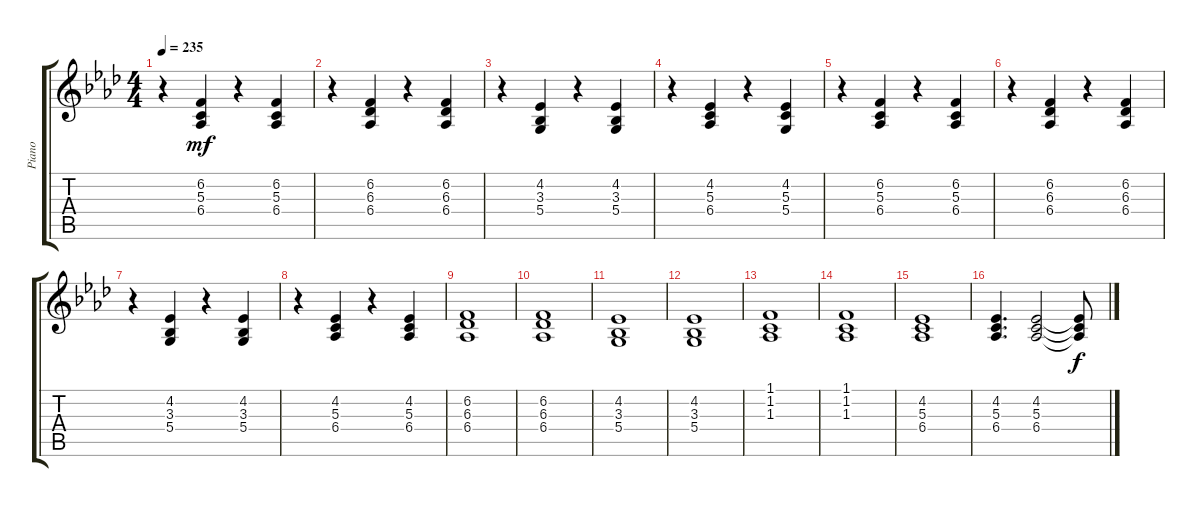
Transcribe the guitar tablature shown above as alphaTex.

\track ("Piano" "Piano") {instrument acousticgrandpiano}
\staff {score tabs}
\tuning (E4 B3 G3 D3 A2 E2) {hide}
\ts (4 4)
\tempo 235
\clef g2
\ks ab
r.4{dy mf} (6.2 5.3 6.4).4 r.4 (6.2 5.3 6.4).4 |
r.4 (6.2 6.3 6.4).4 r.4 (6.2 6.3 6.4).4 |
r.4 (4.2 3.3 5.4).4 r.4 (4.2 3.3 5.4).4 |
r.4 (4.2 5.3 6.4).4 r.4 (4.2 5.3 5.4).4 |
r.4 (6.2 5.3 6.4).4 r.4 (6.2 5.3 6.4).4 |
r.4 (6.2 6.3 6.4).4 r.4 (6.2 6.3 6.4).4 |
r.4 (4.2 3.3 5.4).4 r.4 (4.2 3.3 5.4).4 |
r.4 (4.2 5.3 6.4).4 r.4 (4.2 5.3 6.4).4 |
(6.2 6.3 6.4).1 |
(6.2 6.3 6.4).1 |
(4.2 3.3 5.4).1 |
(4.2 3.3 5.4).1 |
(1.1 1.2 1.3).1 |
(1.1 1.2 1.3).1 |
(4.2 5.3 6.4).1 |
(4.2 5.3 6.4).4{d} (4.2 5.3 6.4).2 (4.2{t} 5.3{t} 6.4{t}).8{dy f}
